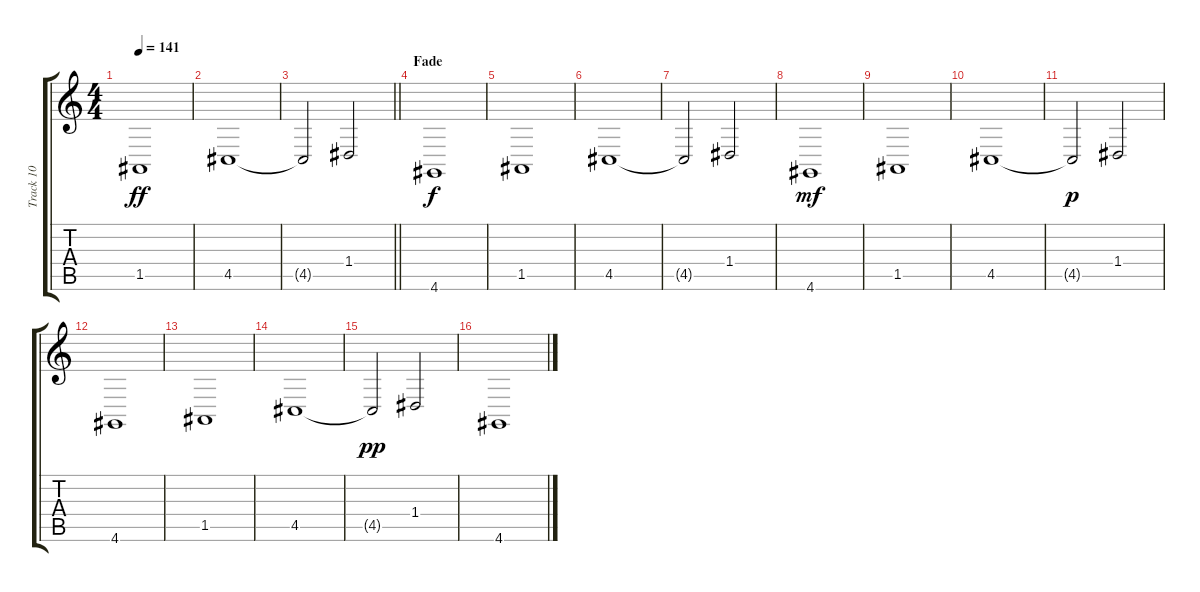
\track ("Track 10" "Track 10") {instrument lead2sawtooth}
\staff {score tabs}
\tuning (E4 B3 G3 D3 A2 E2) {hide}
\ts (4 4)
\tempo 141
\clef g2
\ks c
1.5.1{dy ff} |
4.5.1 |
\barLineRight lightlight
4.5{t}.2 1.4.2 |
\section ("" "Fade")
4.6.1{dy f} |
1.5.1 |
4.5.1 |
4.5{t}.2 1.4.2 |
4.6.1{dy mf} |
1.5.1 |
4.5.1 |
4.5{t}.2{dy p} 1.4.2 |
4.6.1 |
1.5.1 |
4.5.1 |
4.5{t}.2{dy pp} 1.4.2 |
4.6.1
